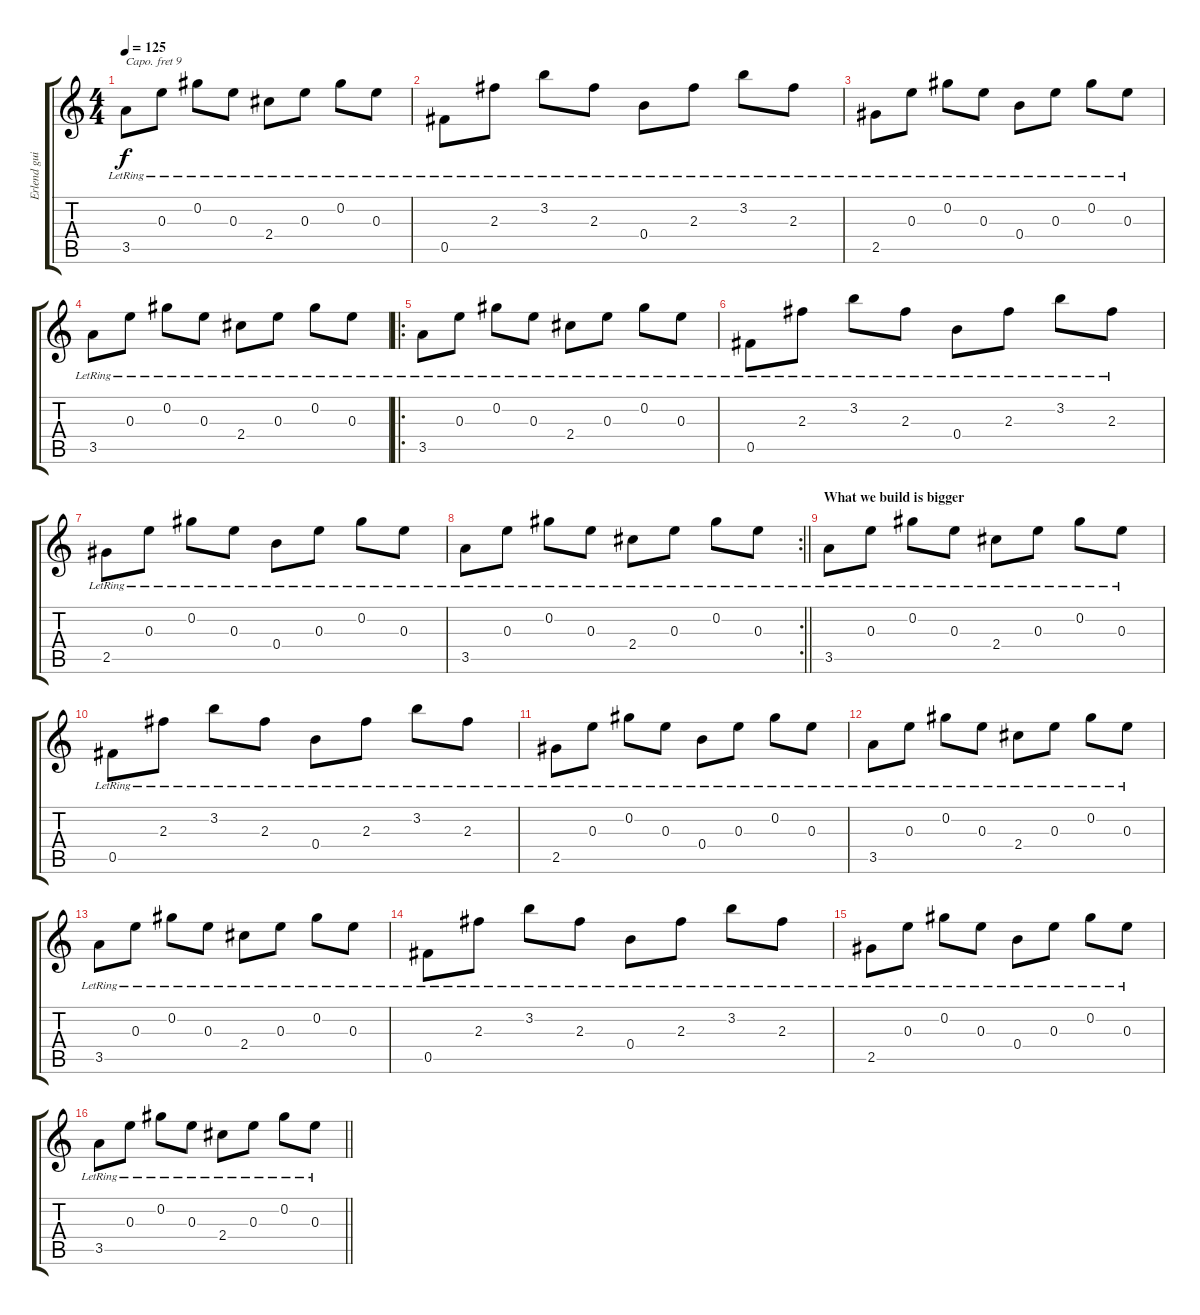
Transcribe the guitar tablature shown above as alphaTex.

\track ("Erlend guitar (Capo 9)" "Erlend gui") {instrument acousticguitarnylon}
\staff {score tabs}
\capo 9
\tuning (E4 B3 G3 D3 A2 E2) {hide}
\ts (4 4)
\tempo 125
\clef g2
\ks c
3.5{lr}.8{dy f} 0.3{lr}.8 0.2{lr}.8 0.3{lr}.8 2.4{lr}.8 0.3{lr}.8 0.2{lr}.8 0.3{lr}.8 |
0.5{lr}.8 2.3{lr}.8 3.2{lr}.8 2.3{lr}.8 0.4{lr}.8 2.3{lr}.8 3.2{lr}.8 2.3{lr}.8 |
2.5{lr}.8 0.3{lr}.8 0.2{lr}.8 0.3{lr}.8 0.4{lr}.8 0.3{lr}.8 0.2{lr}.8 0.3{lr}.8 |
3.5{lr}.8 0.3{lr}.8 0.2{lr}.8 0.3{lr}.8 2.4{lr}.8 0.3{lr}.8 0.2{lr}.8 0.3{lr}.8 |
\ro
3.5{lr}.8 0.3{lr}.8 0.2{lr}.8 0.3{lr}.8 2.4{lr}.8 0.3{lr}.8 0.2{lr}.8 0.3{lr}.8 |
0.5{lr}.8 2.3{lr}.8 3.2{lr}.8 2.3{lr}.8 0.4{lr}.8 2.3{lr}.8 3.2{lr}.8 2.3{lr}.8 |
2.5{lr}.8 0.3{lr}.8 0.2{lr}.8 0.3{lr}.8 0.4{lr}.8 0.3{lr}.8 0.2{lr}.8 0.3{lr}.8 |
\rc 2
\barLineRight lightlight
3.5{lr}.8 0.3{lr}.8 0.2{lr}.8 0.3{lr}.8 2.4{lr}.8 0.3{lr}.8 0.2{lr}.8 0.3{lr}.8 |
\section ("" "What we build is bigger")
3.5{lr}.8 0.3{lr}.8 0.2{lr}.8 0.3{lr}.8 2.4{lr}.8 0.3{lr}.8 0.2{lr}.8 0.3{lr}.8 |
0.5{lr}.8 2.3{lr}.8 3.2{lr}.8 2.3{lr}.8 0.4{lr}.8 2.3{lr}.8 3.2{lr}.8 2.3{lr}.8 |
2.5{lr}.8 0.3{lr}.8 0.2{lr}.8 0.3{lr}.8 0.4{lr}.8 0.3{lr}.8 0.2{lr}.8 0.3{lr}.8 |
3.5{lr}.8 0.3{lr}.8 0.2{lr}.8 0.3{lr}.8 2.4{lr}.8 0.3{lr}.8 0.2{lr}.8 0.3{lr}.8 |
3.5{lr}.8 0.3{lr}.8 0.2{lr}.8 0.3{lr}.8 2.4{lr}.8 0.3{lr}.8 0.2{lr}.8 0.3{lr}.8 |
0.5{lr}.8 2.3{lr}.8 3.2{lr}.8 2.3{lr}.8 0.4{lr}.8 2.3{lr}.8 3.2{lr}.8 2.3{lr}.8 |
2.5{lr}.8 0.3{lr}.8 0.2{lr}.8 0.3{lr}.8 0.4{lr}.8 0.3{lr}.8 0.2{lr}.8 0.3{lr}.8 |
\barLineRight lightlight
3.5{lr}.8 0.3{lr}.8 0.2{lr}.8 0.3{lr}.8 2.4{lr}.8 0.3{lr}.8 0.2{lr}.8 0.3{lr}.8
